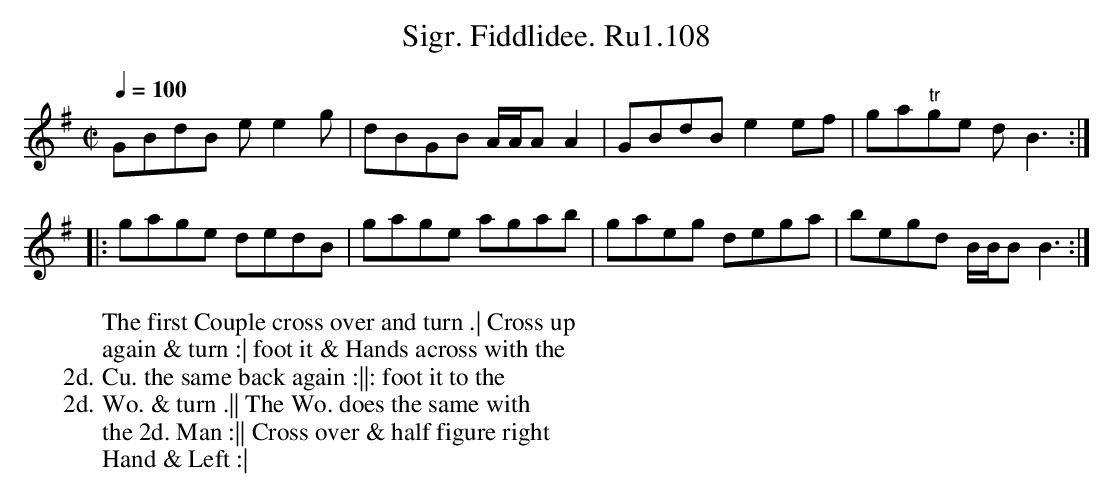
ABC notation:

X:1
T:Sigr. Fiddlidee. Ru1.108
M:C|
L:1/8
Q:1/4=100
K:G
GBdB ee2g|dBGB A/A/AA2|GBdB e2ef|ga"tr"ge dB3:|
|:gage dedB|gage agab|gaeg dega|begd B/B/BB3:|
W:The first Couple cross over and turn .| Cross up
W:again & turn :| foot it & Hands across with the
W:2d. Cu. the same back again :||: foot it to the
W:2d. Wo. & turn .|| The Wo. does the same with
W:the 2d. Man :|| Cross over & half figure right
W:Hand & Left :|
